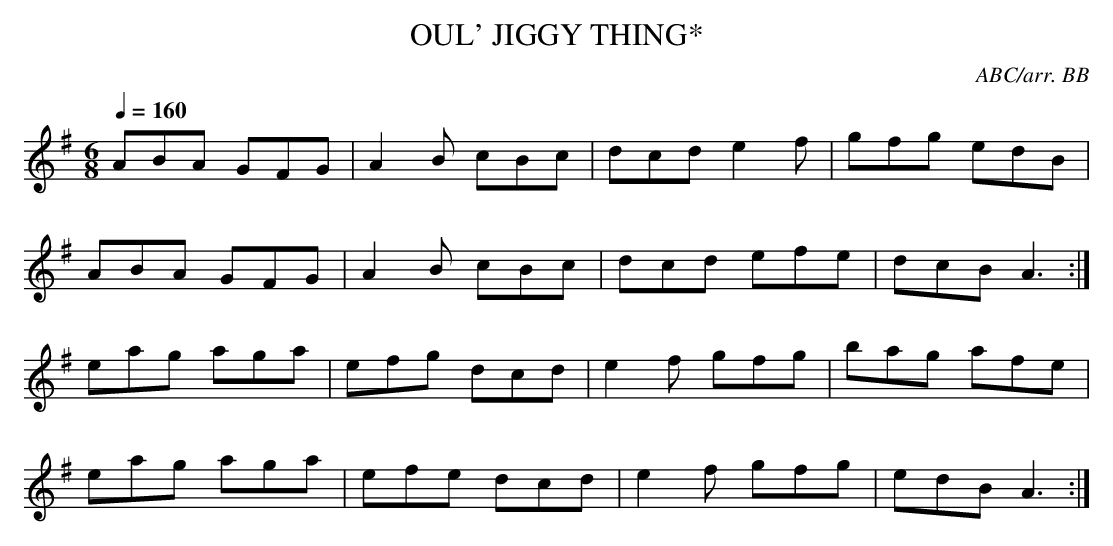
X:1
T:OUL' JIGGY THING*
C:ABC/arr. BB
Q:1/4=160
L:1/8
M:6/8
K:Ador
ABA GFG|A2B cBc|dcd e2f|gfg edB|
ABA GFG|A2B cBc|dcd efe|dcB A3:|
eag aga|efg dcd|e2f gfg|bag afe|
eag aga|efe dcd|e2f gfg|edB A3:|
